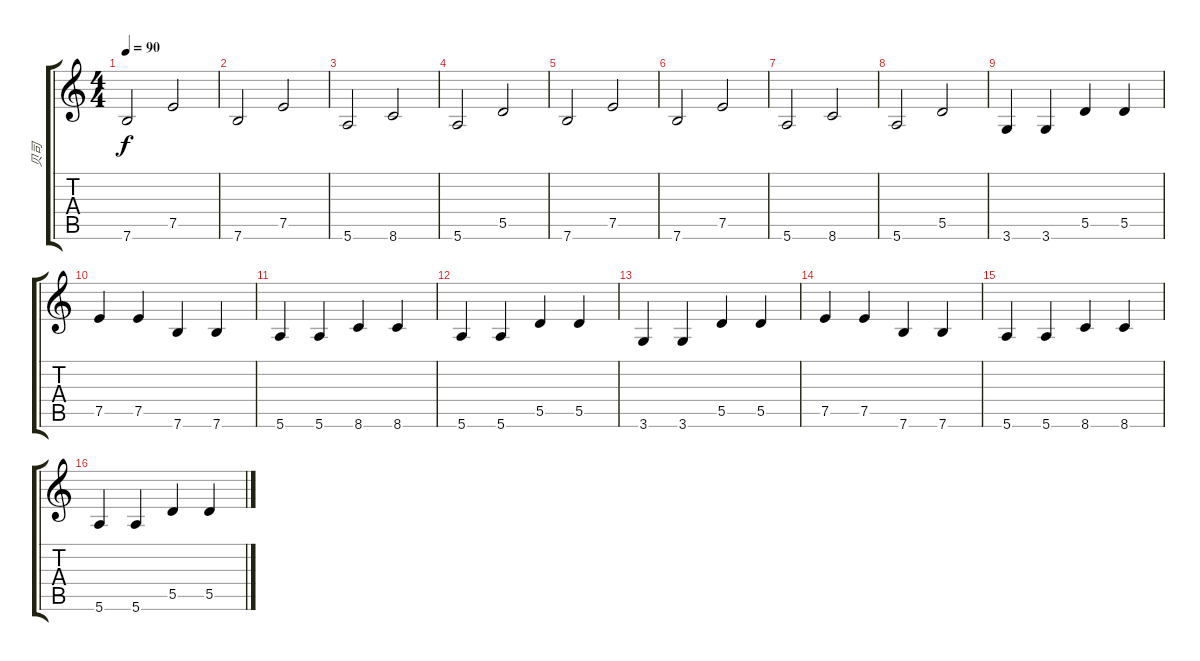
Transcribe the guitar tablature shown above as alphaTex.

\track ("贝司" "贝司") {instrument electricbasspick}
\staff {score tabs}
\tuning (E4 B3 G3 D3 A2 E2) {hide}
\ts (4 4)
\tempo 90
\clef g2
\ks c
7.6.2{dy f} 7.5.2 |
7.6.2 7.5.2 |
5.6.2 8.6.2 |
5.6.2 5.5.2 |
7.6.2 7.5.2 |
7.6.2 7.5.2 |
5.6.2 8.6.2 |
5.6.2 5.5.2 |
3.6.4 3.6.4 5.5.4 5.5.4 |
7.5.4 7.5.4 7.6.4 7.6.4 |
5.6.4 5.6.4 8.6.4 8.6.4 |
5.6.4 5.6.4 5.5.4 5.5.4 |
3.6.4 3.6.4 5.5.4 5.5.4 |
7.5.4 7.5.4 7.6.4 7.6.4 |
5.6.4 5.6.4 8.6.4 8.6.4 |
5.6.4 5.6.4 5.5.4 5.5.4
